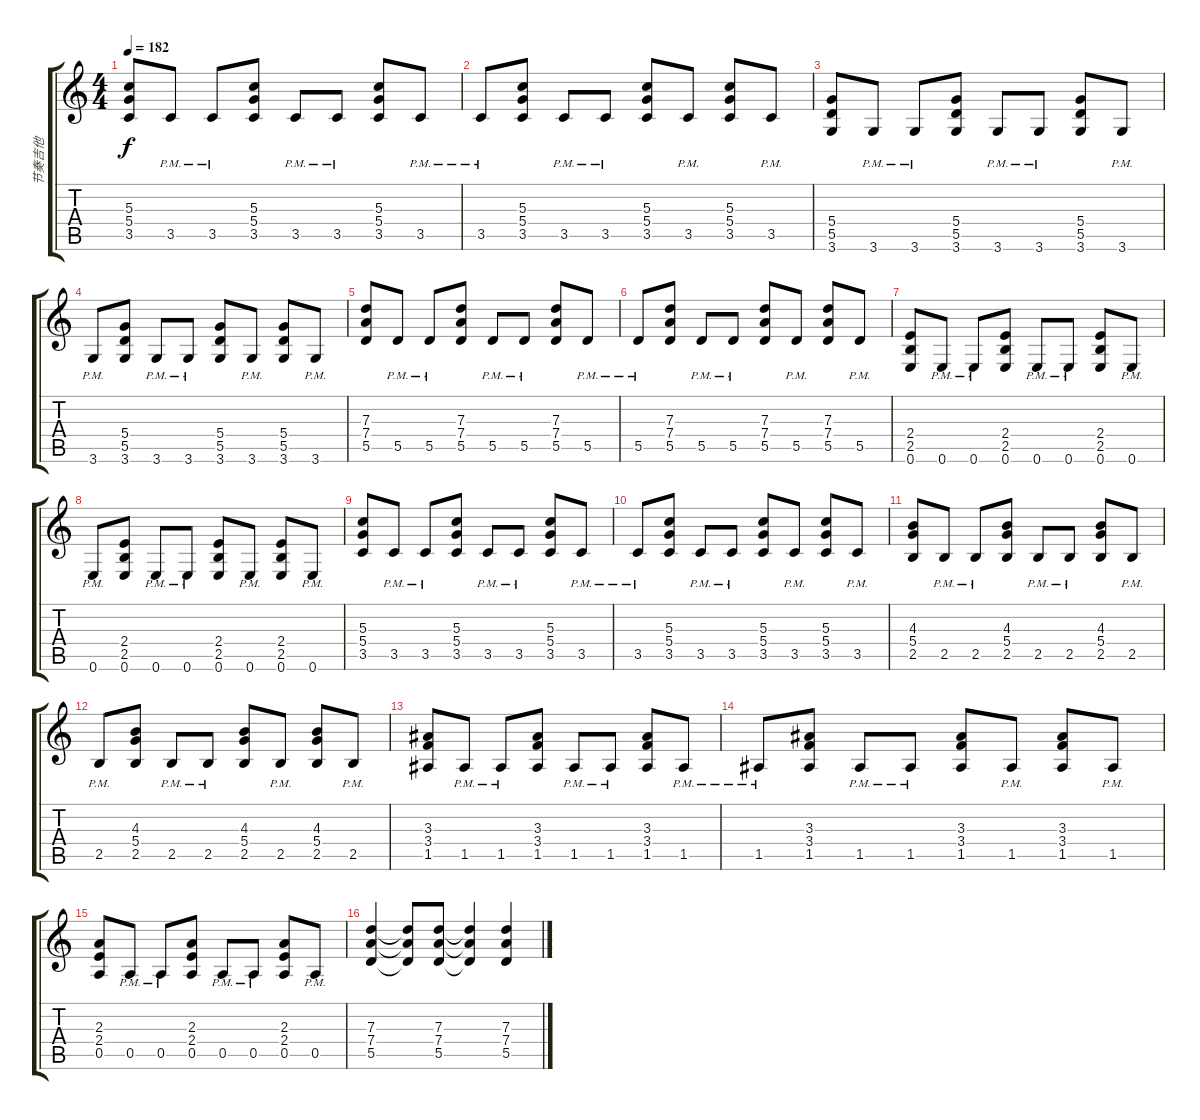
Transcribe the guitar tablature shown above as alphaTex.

\track ("节奏吉他" "节奏吉他") {instrument overdrivenguitar}
\staff {score tabs}
\tuning (E4 B3 G3 D3 A2 E2) {hide}
\ts (4 4)
\tempo 182
\clef g2
\ks c
(5.3 5.4 3.5).8{dy f} 3.5{pm}.8 3.5{pm}.8 (5.3 5.4 3.5).8 3.5{pm}.8 3.5{pm}.8 (5.3 5.4 3.5).8 3.5{pm}.8 |
3.5{pm}.8 (5.3 5.4 3.5).8 3.5{pm}.8 3.5{pm}.8 (5.3 5.4 3.5).8 3.5{pm}.8 (5.3 5.4 3.5).8 3.5{pm}.8 |
(5.4 5.5 3.6).8 3.6{pm}.8 3.6{pm}.8 (5.4 5.5 3.6).8 3.6{pm}.8 3.6{pm}.8 (5.4 5.5 3.6).8 3.6{pm}.8 |
3.6{pm}.8 (5.4 5.5 3.6).8 3.6{pm}.8 3.6{pm}.8 (5.4 5.5 3.6).8 3.6{pm}.8 (5.4 5.5 3.6).8 3.6{pm}.8 |
(7.3 7.4 5.5).8 5.5{pm}.8 5.5{pm}.8 (7.3 7.4 5.5).8 5.5{pm}.8 5.5{pm}.8 (7.3 7.4 5.5).8 5.5{pm}.8 |
5.5{pm}.8 (7.3 7.4 5.5).8 5.5{pm}.8 5.5{pm}.8 (7.3 7.4 5.5).8 5.5{pm}.8 (7.3 7.4 5.5).8 5.5{pm}.8 |
(2.4 2.5 0.6).8 0.6{pm}.8 0.6{pm}.8 (2.4 2.5 0.6).8 0.6{pm}.8 0.6{pm}.8 (2.4 2.5 0.6).8 0.6{pm}.8 |
0.6{pm}.8 (2.4 2.5 0.6).8 0.6{pm}.8 0.6{pm}.8 (2.4 2.5 0.6).8 0.6{pm}.8 (2.4 2.5 0.6).8 0.6{pm}.8 |
(5.3 5.4 3.5).8 3.5{pm}.8 3.5{pm}.8 (5.3 5.4 3.5).8 3.5{pm}.8 3.5{pm}.8 (5.3 5.4 3.5).8 3.5{pm}.8 |
3.5{pm}.8 (5.3 5.4 3.5).8 3.5{pm}.8 3.5{pm}.8 (5.3 5.4 3.5).8 3.5{pm}.8 (5.3 5.4 3.5).8 3.5{pm}.8 |
(4.3 5.4 2.5).8 2.5{pm}.8 2.5{pm}.8 (4.3 5.4 2.5).8 2.5{pm}.8 2.5{pm}.8 (4.3 5.4 2.5).8 2.5{pm}.8 |
2.5{pm}.8 (4.3 5.4 2.5).8 2.5{pm}.8 2.5{pm}.8 (4.3 5.4 2.5).8 2.5{pm}.8 (4.3 5.4 2.5).8 2.5{pm}.8 |
(3.3 3.4 1.5).8 1.5{pm}.8 1.5{pm}.8 (3.3 3.4 1.5).8 1.5{pm}.8 1.5{pm}.8 (3.3 3.4 1.5).8 1.5{pm}.8 |
1.5{pm}.8 (3.3 3.4 1.5).8 1.5{pm}.8 1.5{pm}.8 (3.3 3.4 1.5).8 1.5{pm}.8 (3.3 3.4 1.5).8 1.5{pm}.8 |
(2.3 2.4 0.5).8 0.5{pm}.8 0.5{pm}.8 (2.3 2.4 0.5).8 0.5{pm}.8 0.5{pm}.8 (2.3 2.4 0.5).8 0.5{pm}.8 |
(7.3 7.4 5.5).4 (7.3{t} 7.4{t} 5.5{t}).8 (7.3 7.4 5.5).8 (7.3{t} 7.4{t} 5.5{t}).4 (7.3 7.4 5.5).4
